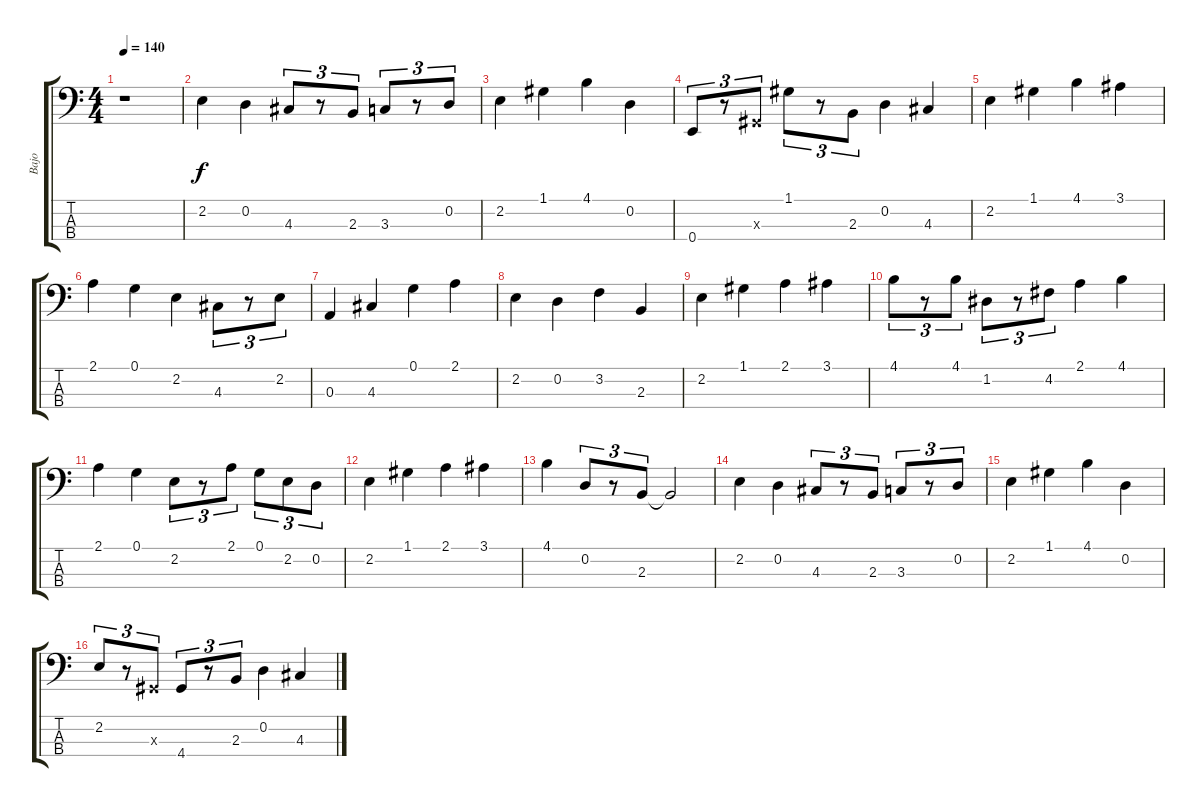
\track ("Bajo" "Bajo") {instrument electricbassfinger}
\staff {score tabs}
\tuning (G2 D2 A1 E1) {hide}
\ts (4 4)
\tempo 140
\clef f4
\ks c
r.1{dy f instrument electricbassfinger} |
2.2.4 0.2.4 4.3.8{tu (3 2)} r.8{tu (3 2)} 2.3.8{tu (3 2)} 3.3.8{tu (3 2)} r.8{tu (3 2)} 0.2.8{tu (3 2)} |
2.2.4 1.1.4 4.1.4 0.2.4 |
0.4.8{tu (3 2)} r.8{tu (3 2)} -1.3{x}.8{tu (3 2)} 1.1.8{tu (3 2)} r.8{tu (3 2)} 2.3.8{tu (3 2)} 0.2.4 4.3.4 |
2.2.4 1.1.4 4.1.4 3.1.4 |
2.1.4 0.1.4 2.2.4 4.3.8{tu (3 2)} r.8{tu (3 2)} 2.2.8{tu (3 2)} |
0.3.4 4.3.4 0.1.4 2.1.4 |
2.2.4 0.2.4 3.2.4 2.3.4 |
2.2.4 1.1.4 2.1.4 3.1.4 |
4.1.8{tu (3 2)} r.8{tu (3 2)} 4.1.8{tu (3 2)} 1.2.8{tu (3 2)} r.8{tu (3 2)} 4.2.8{tu (3 2)} 2.1.4 4.1.4 |
2.1.4 0.1.4 2.2.8{tu (3 2)} r.8{tu (3 2)} 2.1.8{tu (3 2)} 0.1.8{tu (3 2)} 2.2.8{tu (3 2)} 0.2.8{tu (3 2)} |
2.2.4 1.1.4 2.1.4 3.1.4 |
4.1.4 0.2.8{tu (3 2)} r.8{tu (3 2)} 2.3.8{tu (3 2)} 2.3{t}.2 |
2.2.4 0.2.4 4.3.8{tu (3 2)} r.8{tu (3 2)} 2.3.8{tu (3 2)} 3.3.8{tu (3 2)} r.8{tu (3 2)} 0.2.8{tu (3 2)} |
2.2.4 1.1.4 4.1.4 0.2.4 |
2.2.8{tu (3 2)} r.8{tu (3 2)} -1.3{x}.8{tu (3 2)} 4.4.8{tu (3 2)} r.8{tu (3 2)} 2.3.8{tu (3 2)} 0.2.4 4.3.4
